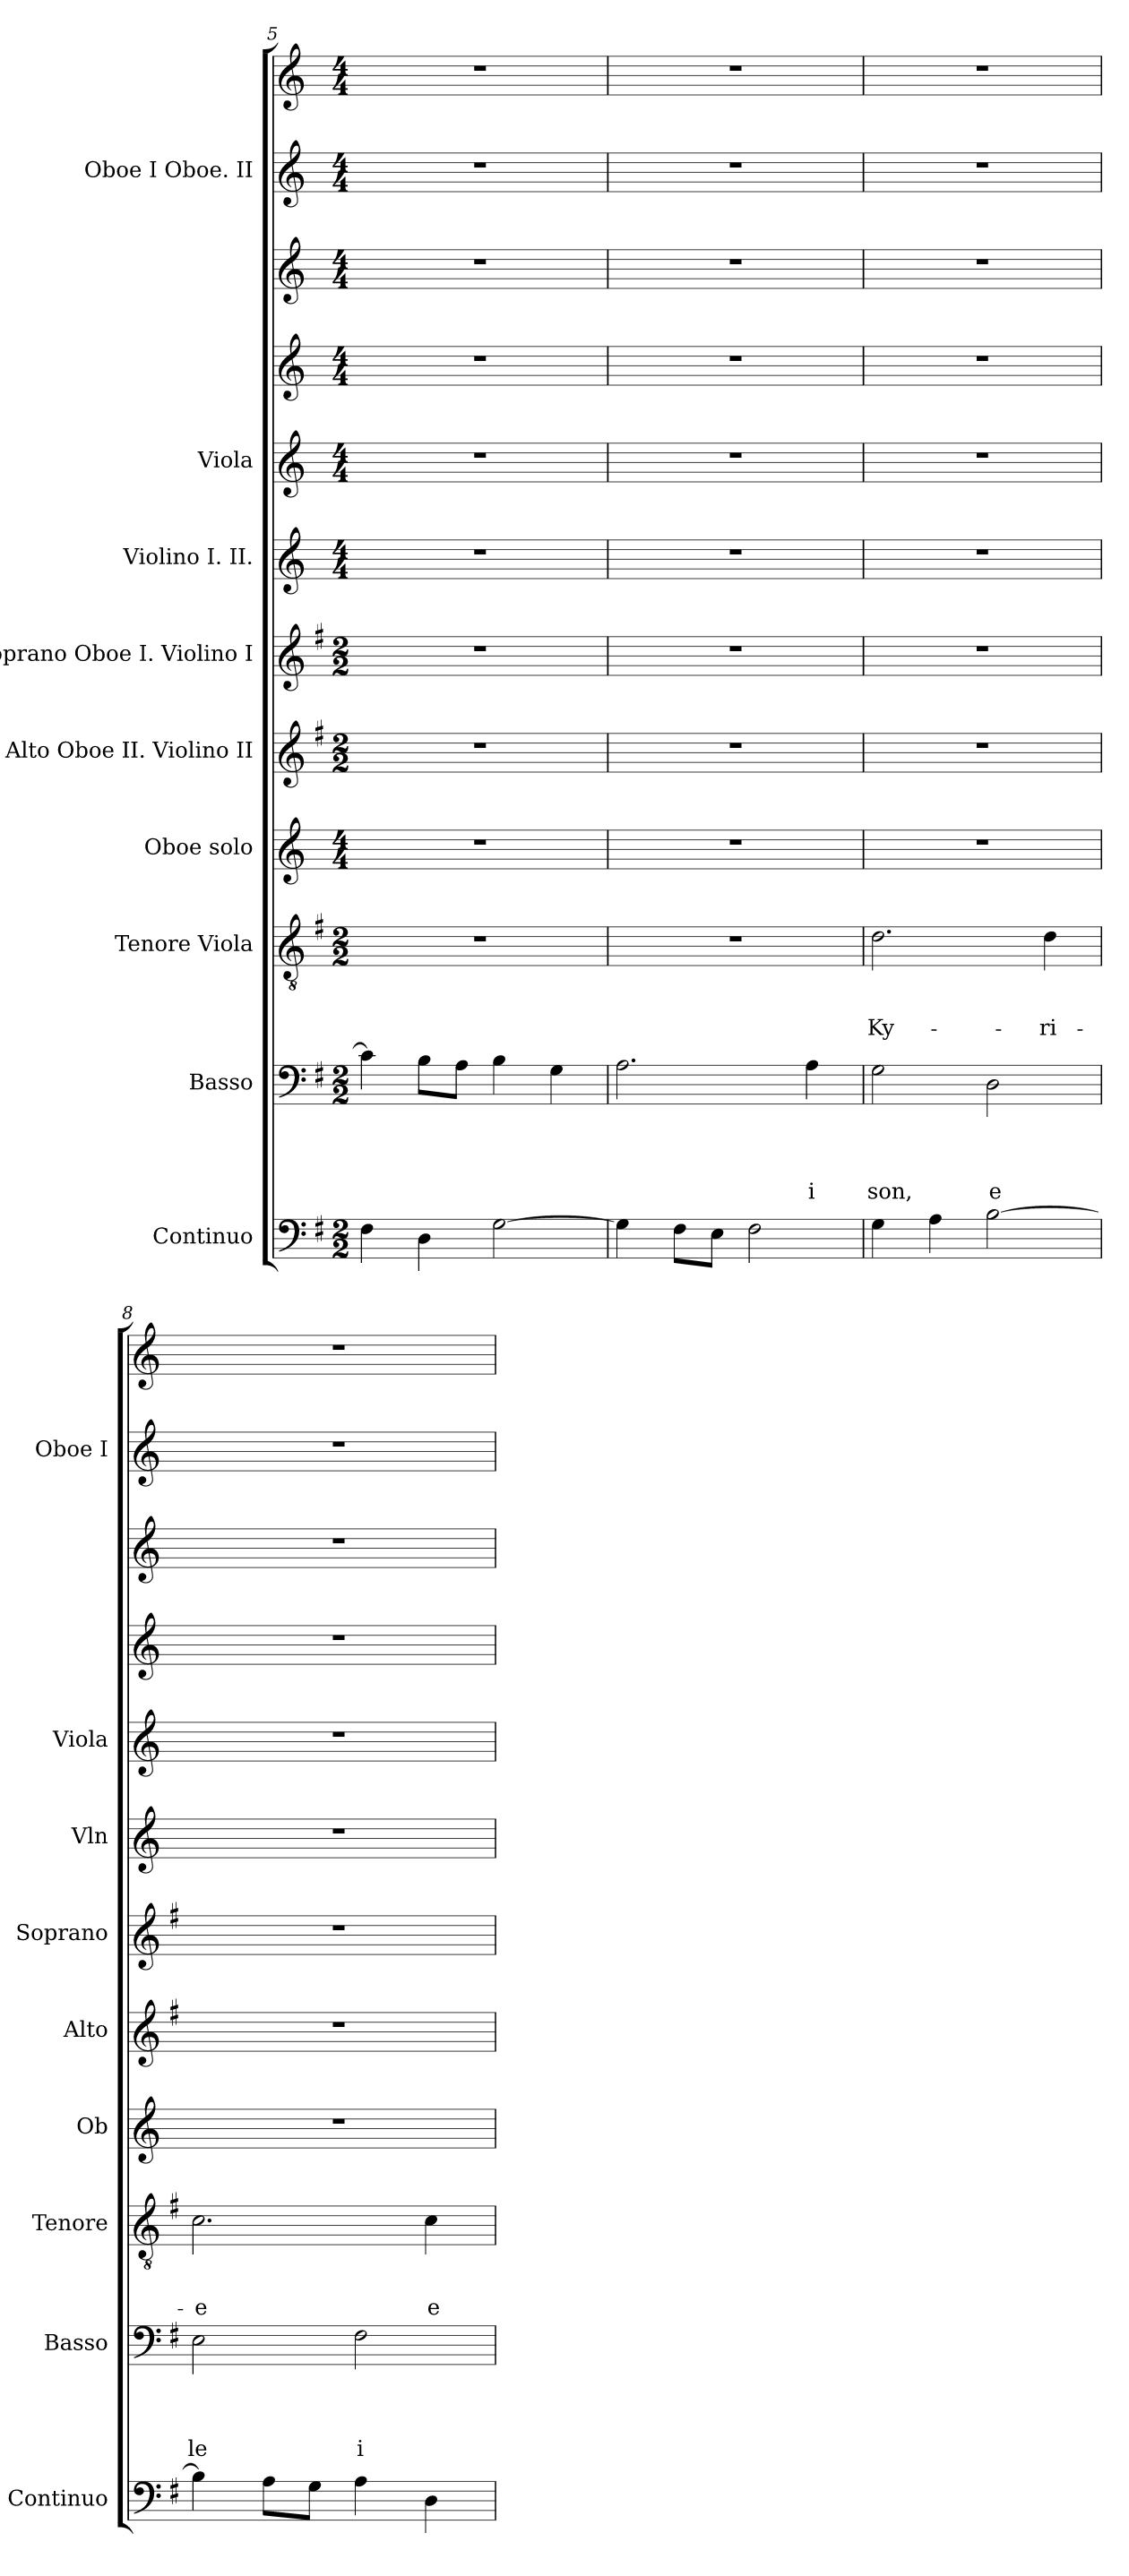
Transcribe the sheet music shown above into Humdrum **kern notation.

**kern	**kern	**text	**text	**text	**text	**kern	**text	**text	**text	**kern	**kern	**kern	**kern	**kern	**kern	**kern	**kern	**kern
*part11	*part10	*part10	*part10	*part10	*part10	*part9	*part9	*part9	*part9	*part8	*part7	*part6	*part5	*part4	*part3	*part2	*part1	*part1
*staff12	*staff11	*staff11	*staff11	*staff11	*staff11	*staff10	*staff10	*staff10	*staff10	*staff9	*staff8	*staff7	*staff6	*staff5	*staff4	*staff3	*staff2	*staff1
*I"Continuo	*I"Basso	*	*	*	*	*I"Tenore Viola	*	*	*	*I"Oboe solo	*I"Alto Oboe II. Violino II	*I"Soprano Oboe I. Violino I	*I"Violino I. II.	*I"Viola	*	*	*I"Oboe I Oboe. II	*
*I'Continuo	*I'Basso	*	*	*	*	*I'Tenore	*	*	*	*I'Ob	*I'Alto	*I'Soprano	*I'Vln	*I'Viola	*	*	*I'Oboe I	*
*clefF4	*clefF4	*	*	*	*	*clefGv2	*	*	*	*clefG2	*clefG2	*clefG2	*clefG2	*clefG2	*clefG2	*clefG2	*clefG2	*clefG2
*k[f#]	*k[f#]	*	*	*	*	*k[f#]	*	*	*	*k[]	*k[f#]	*k[f#]	*k[]	*k[]	*k[]	*k[]	*k[]	*k[]
*G:	*G:	*	*	*	*	*G:	*	*	*	*C:	*G:	*G:	*C:	*C:	*C:	*C:	*C:	*C:
*M2/2	*M2/2	*	*	*	*	*M2/2	*	*	*	*M4/4	*M2/2	*M2/2	*M4/4	*M4/4	*M4/4	*M4/4	*M4/4	*M4/4
=5	=5	=5	=5	=5	=5	=5	=5	=5	=5	=5	=5	=5	=5	=5	=5	=5	=5	=5
4F#\	4c\]	.	.	.	.	1r	.	.	.	1r	1r	1r	1r	1r	1r	1r	1r	1r
4D\	8B\L	.	.	.	.	.	.	.	.	.	.	.	.	.	.	.	.	.
.	8A\J	.	.	.	.	.	.	.	.	.	.	.	.	.	.	.	.	.
[>2G\	4B\	.	.	.	.	.	.	.	.	.	.	.	.	.	.	.	.	.
.	4G\	.	.	.	.	.	.	.	.	.	.	.	.	.	.	.	.	.
=6	=6	=6	=6	=6	=6	=6	=6	=6	=6	=6	=6	=6	=6	=6	=6	=6	=6	=6
4G\]	2.A\	.	.	.	.	1r	.	.	.	1r	1r	1r	1r	1r	1r	1r	1r	1r
8F#\L	.	.	.	.	.	.	.	.	.	.	.	.	.	.	.	.	.	.
8E\J	.	.	.	.	.	.	.	.	.	.	.	.	.	.	.	.	.	.
2F#\	.	.	.	.	.	.	.	.	.	.	.	.	.	.	.	.	.	.
!	!	!	!	!	!LO:LY:b	!	!	!	!	!	!	!	!	!	!	!	!	!
.	4A\	.	.	.	i	.	.	.	.	.	.	.	.	.	.	.	.	.
=7	=7	=7	=7	=7	=7	=7	=7	=7	=7	=7	=7	=7	=7	=7	=7	=7	=7	=7
!	!	!	!	!	!LO:LY:b	!	!	!	!LO:LY:b	!	!	!	!	!	!	!	!	!
4G\	2G\	.	.	.	son,	2.d\	.	.	Ky-	1r	1r	1r	1r	1r	1r	1r	1r	1r
4A\	.	.	.	.	.	.	.	.	.	.	.	.	.	.	.	.	.	.
!	!	!	!	!	!LO:LY:b	!	!	!	!	!	!	!	!	!	!	!	!	!
[<2B\	2D\	.	.	.	e	.	.	.	.	.	.	.	.	.	.	.	.	.
!	!	!	!	!	!	!	!	!	!LO:LY:b	!	!	!	!	!	!	!	!	!
.	.	.	.	.	.	4d\	.	.	-ri-	.	.	.	.	.	.	.	.	.
!!LO:LB:g=z
=8	=8	=8	=8	=8	=8	=8	=8	=8	=8	=8	=8	=8	=8	=8	=8	=8	=8	=8
!	!	!	!	!	!LO:LY:b	!	!	!	!LO:LY:b	!	!	!	!	!	!	!	!	!
4B\]	2E\	.	.	.	le	2.c\	.	.	-e	1r	1r	1r	1r	1r	1r	1r	1r	1r
8A\L	.	.	.	.	.	.	.	.	.	.	.	.	.	.	.	.	.	.
8G\J	.	.	.	.	.	.	.	.	.	.	.	.	.	.	.	.	.	.
!	!	!	!	!	!LO:LY:b	!	!	!	!	!	!	!	!	!	!	!	!	!
4A\	2F#\	.	.	.	i	.	.	.	.	.	.	.	.	.	.	.	.	.
!	!	!	!	!	!	!	!	!	!LO:LY:b	!	!	!	!	!	!	!	!	!
4D\	.	.	.	.	.	4c\	.	.	e-	.	.	.	.	.	.	.	.	.
=	=	=	=	=	=	=	=	=	=	=	=	=	=	=	=	=	=	=
*-	*-	*-	*-	*-	*-	*-	*-	*-	*-	*-	*-	*-	*-	*-	*-	*-	*-	*-
